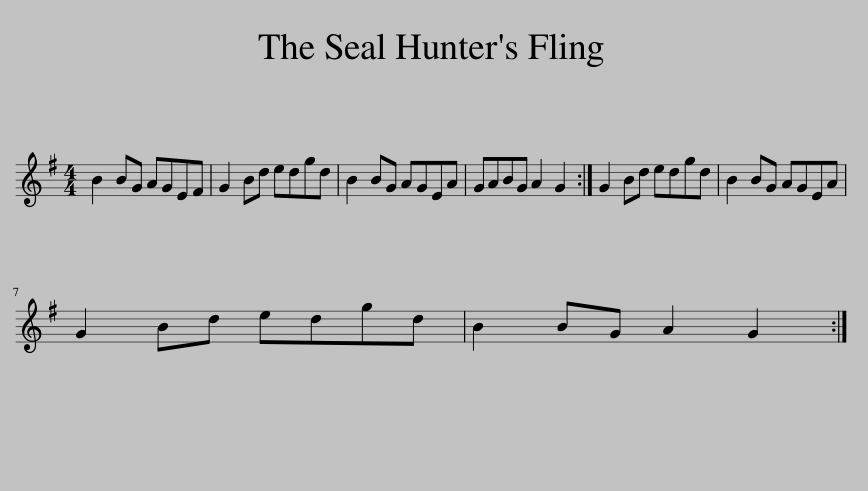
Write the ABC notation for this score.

X:1
L:1/8
M:4/4
I:linebreak $
K:G
V:1 treble
V:1
 B2 BG AGEF | G2 Bd edgd | B2 BG AGEA | GABG A2 G2 :| G2 Bd edgd | %5
 B2 BG AGEA |$ G2 Bd edgd | B2 BG A2 G2 :| %8
